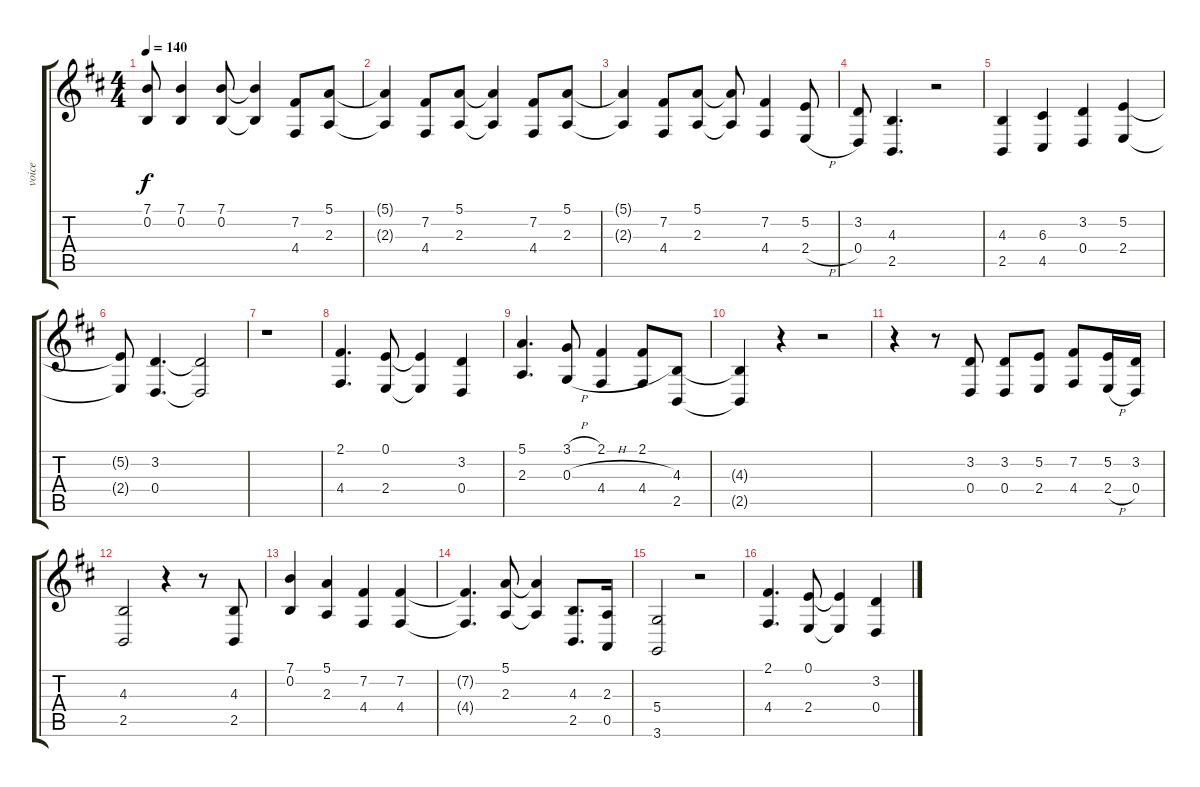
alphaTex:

\track ("voice" "voice") {instrument baritonesax}
\staff {score tabs}
\tuning (E4 B3 G3 D3 A2 E2) {hide}
\ts (4 4)
\tempo 140
\clef g2
\ks d
(7.1{t} 0.2{t}).8{dy f} (7.1 0.2).4 (7.1 0.2).8 (7.1{t} 0.2{t}).4 (7.2 4.4).8 (5.1 2.3).8 |
(5.1{t} 2.3{t}).4 (7.2 4.4).8 (5.1 2.3).8 (5.1{t} 2.3{t}).4 (7.2 4.4).8 (5.1 2.3).8 |
(5.1{t} 2.3{t}).4 (7.2 4.4).8 (5.1 2.3).8 (5.1{t} 2.3{t}).8 (7.2 4.4).4 (5.2 2.4{h}).8 |
(3.2 0.4).8 (4.3 2.5).4{d} r.2 |
(4.3 2.5).4 (6.3 4.5).4 (3.2 0.4).4 (5.2 2.4).4 |
(5.2{t} 2.4{t}).8 (3.2 0.4).4{d} (3.2{t} 0.4{t}).2 |
r.1 |
(2.1 4.4).4{d} (0.1 2.4).8 (0.1{t} 2.4{t}).4 (3.2 0.4).4 |
(5.1 2.3).4{d} (3.1{h} 0.3{h}).8 (2.1 4.4).4 (2.1 4.4).8 (4.3 2.5).8 |
(4.3{t} 2.5{t}).4 r.4 r.2 |
r.4 r.8 (3.2 0.4).8 (3.2 0.4).8 (5.2 2.4).8 (7.2 4.4).8 (5.2 2.4{h}).16 (3.2 0.4).16 |
(4.3 2.5).2 r.4 r.8 (4.3 2.5).8 |
(7.1 0.2).4 (5.1 2.3).4 (7.2 4.4).4 (7.2 4.4).4 |
(7.2{t} 4.4{t}).4{d} (5.1 2.3).8 (5.1{t} 2.3{t}).4 (4.3 2.5).8{d} (2.3 0.5).16 |
(5.4 3.6).2 r.2 |
(2.1 4.4).4{d} (0.1 2.4).8 (0.1{t} 2.4{t}).4 (3.2 0.4).4
